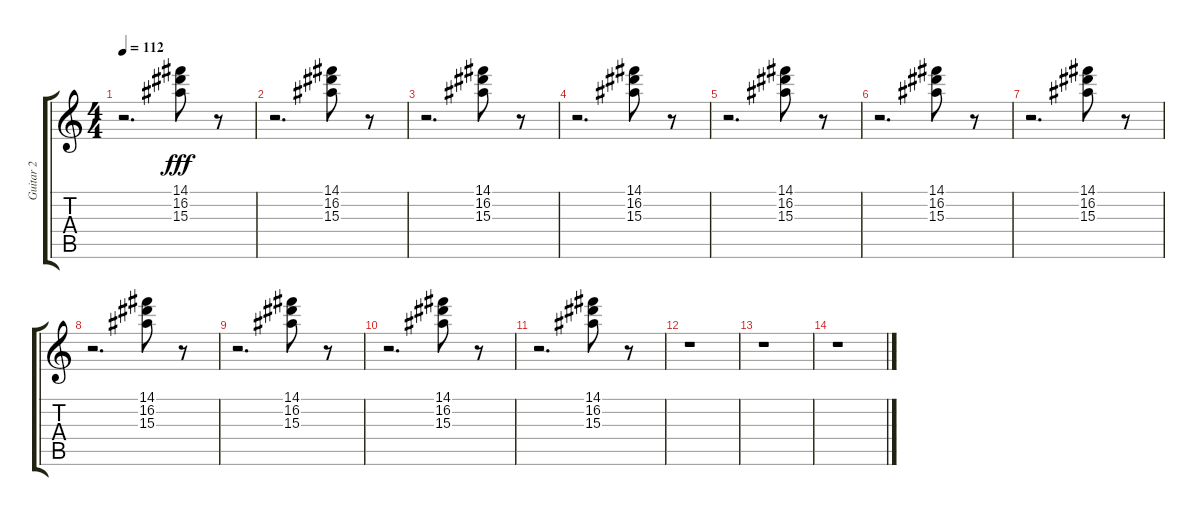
\track ("Guitar 2" "Guitar 2") {instrument electricguitarclean}
\staff {score tabs}
\tuning (E4 B3 G3 D3 A2 E2) {hide}
\ts (4 4)
\tempo 112
\clef g2
\ks c
r.2{d dy fff} (14.1 16.2 15.3).8 r.8 |
r.2{d} (14.1 16.2 15.3).8 r.8 |
r.2{d} (14.1 16.2 15.3).8 r.8 |
r.2{d} (14.1 16.2 15.3).8 r.8 |
r.2{d} (14.1 16.2 15.3).8 r.8 |
r.2{d} (14.1 16.2 15.3).8 r.8 |
r.2{d} (14.1 16.2 15.3).8 r.8 |
r.2{d} (14.1 16.2 15.3).8 r.8 |
r.2{d} (14.1 16.2 15.3).8 r.8 |
r.2{d} (14.1 16.2 15.3).8 r.8 |
r.2{d} (14.1 16.2 15.3).8 r.8 |
r.1 |
r.1 |
r.1
